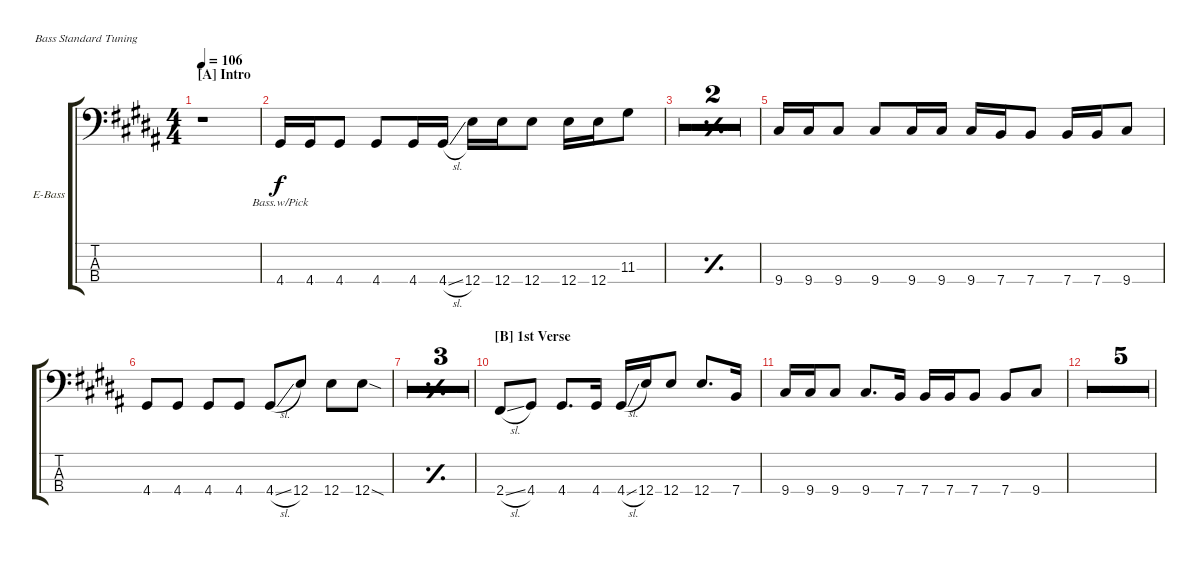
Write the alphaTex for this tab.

\defaultSystemsLayout 4
\bracketExtendMode groupsimilarinstruments
\firstSystemTrackNameOrientation horizontal
\otherSystemsTrackNameOrientation horizontal
\track ("Samuel Koisse (E.Bass)" "E-Bass") {multiBarRest instrument electricbassfinger}
\staff {score tabs}
\tuning (G2 D2 A1 E1)
\ts (4 4)
\section ("A" "Intro")
\tempo 106
\clef f4
\ks b
r.1{dy f instrument electricbassfinger} |
4.4.16{lyrics (0 "Bass.w/Pick") lyrics (1 "") lyrics (2 "") lyrics (3 "") lyrics (4 "")} 4.4.16 4.4.8 4.4.8 4.4.16 4.4{sl}.16 12.4.16 12.4.16 12.4.8 12.4.16 12.4.16 11.3.8 |
\simile simple
|
|
\simile none
9.4.16 9.4.16 9.4.8 9.4.8 9.4.16 9.4.16 9.4.16 7.4.16 7.4.8 7.4.16 7.4.16 9.4.8 |
4.4.8 4.4.8 4.4.8 4.4.8 4.4{sl}.8 12.4.8 12.4.8 12.4{sod}.8 |
\simile simple
|
|
|
\section ("B" "1st Verse")
\simile none
2.4{sl}.8 4.4.8 4.4.8{d} 4.4.16 4.4{sl}.16 12.4.16 12.4.8 12.4.8{d} 7.4.16 |
9.4.16 9.4.16 9.4.8 9.4.8{d} 7.4.16 7.4.16 7.4.16 7.4.8 7.4.8 9.4.8 |
\simile firstofdouble
|
\simile secondofdouble
|
\simile firstofdouble
|
\simile secondofdouble
|
\simile firstofdouble
